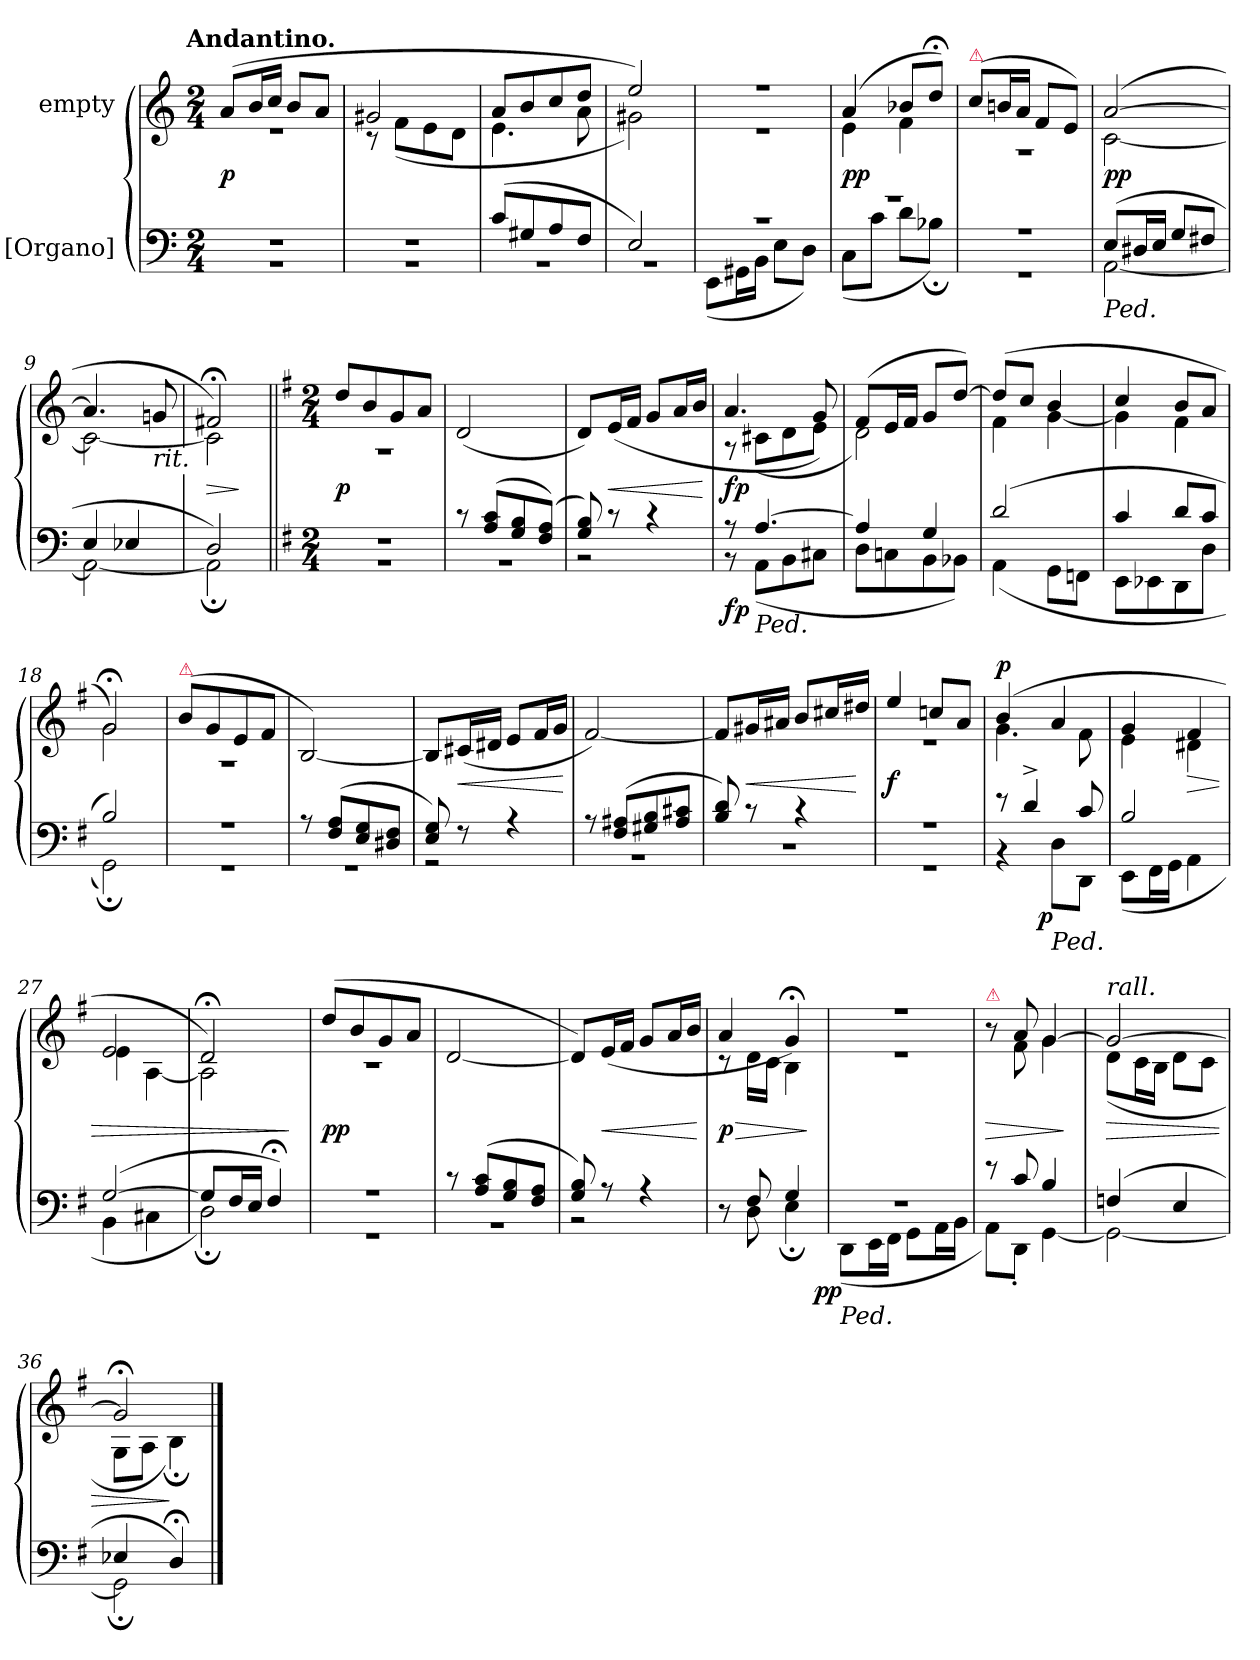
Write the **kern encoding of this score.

**kern	**dynam	**kern	**dynam
*part2	*part2	*part1	*part1
*staff2	*staff2	*staff1	*staff1
*I"[Organo]	*	*I"empty	*
*clefF4	*	*clefG2	*
*k[]	*	*k[]	*
!!LO:TX:omd:t=Andantino.
*M2/4	*	*M2/4	*
=1	=1	=1	=1
*^	*	*^	*
2rF	2rBB	.	(8a/L	2r	p
.	.	.	16b/L	.	.
.	.	.	16cc/JJ	.	.
.	.	.	8b/L	.	.
.	.	.	8a/J	.	.
=2	=2	=2	=2	=2	=2
2rF	2rBB	.	2g#X/	8r	.
.	.	.	.	(8f\L	.
.	.	.	.	8e\	.
.	.	.	.	8d\J	.
=3	=3	=3	=3	=3	=3
(8c/L	2r	.	8a/L	4.e\	.
8G#X/	.	.	8b/	.	.
8A/	.	.	8cc/	.	.
8F/J	.	.	8dd/J	8a\	.
=4	=4	=4	=4	=4	=4
2E/)	2r	.	2ee/)	2g#X\)	.
=5	=5	=5	=5	=5	=5
2rc	(<8EE\L	.	2r	2r	.
.	16GG#X\L	.	.	.	.
.	16BB\JJ	.	.	.	.
.	8E\L	.	.	.	.
.	8D\J)	.	.	.	.
=6	=6	=6	=6	=6	=6
2rg	(8C\L	.	(4a/	4e\	pp
.	8c\J	.	.	.	.
.	8d\L	.	8b-X/L	4f\	.
.	8B-X;<\J)	.	8dd;</J)	.	.
=7	=7	=7	=7	=7	=7
!	!	!	!LO:TX:a:color=crimson:t=⚠	!	!
2r	2r	.	(8cc/L	2r	.
.	.	.	16bn/L	.	.
.	.	.	16a/JJ	.	.
.	.	.	8f/L	.	.
.	.	.	8e/J)	.	.
=8	=8	=8	=8	=8	=8
!LO:TX:b:i:t=Ped.	!	!	!	!	!
(8E/L	[2AA\	.	([2a/	[2c\	pp
16D#X/L	.	.	.	.	.
16E/JJ	.	.	.	.	.
8G/L	.	.	.	.	.
8F#X/J	.	.	.	.	.
=9	=9	=9	=9	=9	=9
4E/	2AA\_	.	4.a/]	2c\_	.
4E-X/	.	.	.	.	.
!	!	!	!LO:TX:b:i:t=rit.	!	!
.	.	.	8gn/	.	.
=10	=10	=10	=10	=10	=10
!	!	!	!	!	!LO:HP:b
2D/)	2AA;<\]	.	2f#X;</)	2c\]	>
*v	*v	*	*	*	*
*	*	*v	*v	*
.	.	.	]
=11||	=11||	=11||	=11||
*k[f#]	*	*k[f#]	*
*M2/4	*	*M2/4	*
*^	*	*^	*
2rF	2rBB	.	8dd/L	2rA	p
.	.	.	8b/	.	.
.	.	.	8g/	.	.
.	.	.	8a/J	.	.
*	*	*	*v	*v	*
=12	=12	=12	=12	=12
8r	2r	.	(2d/	.
(8A/ 8c/L	.	.	.	.
8G/ 8B/	.	.	.	.
(8F#/ 8A/J)	.	.	.	.
=13	=13	=13	=13	=13
8G/ 8B/)	2r	.	8d/L)	.
!	!	!	!	!LO:HP:b
8rc	.	.	(>16e/L	<
.	.	.	16f#/JJ	.
4rc	.	.	8g/L	.
.	.	.	16a/L	.
.	.	.	16b/JJ	.
*v	*v	*	*	*
.	.	.	[
=14	=14	=14	=14
*^	*	*^	*
!	!	!LO:DY:b	!	!	!
8rA	8rBB	fp	4.a/	8r	fp
!LO:TX:b:i:t=Ped.	!	!	!	!	!
[4.A/	(8AA\L	.	.	(8c#X\L	.
.	8BB\	.	.	8d\	.
.	8C#X\J	.	8g/)	8e\J	.
=15	=15	=15	=15	=15	=15
4A/]	8D\L	.	(8f#/L	2d\)	.
.	8Cn\	.	16e/L	.	.
.	.	.	16f#/JJ	.	.
4G/	8BB\	.	8g/L	.	.
.	8BB-X\J)	.	[8dd/J)	.	.
=16	=16	=16	=16	=16	=16
(2d/	(4AA\	.	(8dd/L]	4f#\	.
.	.	.	8cc/J	.	.
.	8GG\L	.	4b/	[4g\	.
.	8FFn\J	.	.	.	.
=17	=17	=17	=17	=17	=17
4c/	8EE\L	.	4cc/	4g\]	.
.	8EE-X\	.	.	.	.
8d/L	8DD\	.	8b/L	4f#\	.
8c/J	8D\J	.	8a/J	.	.
=18	=18	=18	=18	=18	=18
2B/)	2GG;<\)	.	2g;</)	2g\	.
=19	=19	=19	=19	=19	=19
!	!	!	!LO:TX:a:color=crimson:t=⚠	!	!
2r	2r	.	(8b/L	2r	.
.	.	.	8g/	.	.
.	.	.	8e/	.	.
.	.	.	8f#/J	.	.
*	*	*	*v	*v	*
=20	=20	=20	=20	=20
8r	2r	.	[2B/)	.
(8F#/ 8A/L	.	.	.	.
8E/ 8G/	.	.	.	.
8D#X/ 8F#/J	.	.	.	.
=21	=21	=21	=21	=21
8E/ 8G/)	2r	.	8B/L]	.
!	!	!	!	!LO:HP:b
8r	.	.	(16c#X/L	<
.	.	.	16d#X/JJ	.
4r	.	.	8e/L	.
.	.	.	16f#/L	.
.	.	.	16g/JJ	.
*v	*v	*	*	*
.	.	.	[
=22	=22	=22	=22
*^	*	*	*
8r	2r	.	[2f#/)	.
(8F#/ 8A#X/L	.	.	.	.
8G#X/ 8B/	.	.	.	.
8A#/ 8c#X/J	.	.	.	.
=23	=23	=23	=23	=23
8B/ 8d/)	2r	.	8f#/L]	.
!	!	!	!	!LO:HP:b
8r	.	.	16g#X/L	<
.	.	.	16a#X/JJ	.
4r	.	.	8b/L	.
.	.	.	16cc#X/L	.
.	.	.	16dd#X/JJ	[
=24	=24	=24	=24	=24
*	*	*	*^	*
2r	2r	.	4ee/	2r	f
.	.	.	8ccn/L	.	.
.	.	.	8a/J	.	.
=25	=25	=25	=25	=25	=25
!	!	!	!	!	!LO:DY:a
8r	4r	.	(4b/	4.g\	p
4d^/	.	.	.	.	.
!	!LO:TX:b:i:t=Ped.	!	!	!	!
!	!	!LO:DY:b:rj	!	!	!
.	8D\L	p	4a/	.	.
8c/	8DD\J	.	.	8f#\	.
=26	=26	=26	=26	=26	=26
2B/	(8EE\L	.	4g/	4e\	.
.	16FF#\L	.	.	.	.
.	16GG\JJ	.	.	.	.
!	!	!	!	!	!LO:HP:b
.	4AA\	.	4f#/	4d#X\	>
=27	=27	=27	=27	=27	=27
([2G/	4BB\	.	2e/	4e\	.
.	4C#X\	.	.	[4A\	.
=28	=28	=28	=28	=28	=28
8G/L]	2D;<\)	.	2d;</)	2A\]	.
16F#/L	.	.	.	.	.
16E/JJ	.	.	.	.	.
4F#;</)	.	.	.	.	.
*v	*v	*	*	*	*
*	*	*v	*v	*
.	.	.	]
=29	=29	=29	=29
*^	*	*^	*
2r	2r	.	(8dd/L	2r	pp
.	.	.	8b/	.	.
.	.	.	8g/	.	.
.	.	.	8a/J	.	.
*	*	*	*v	*v	*
=30	=30	=30	=30	=30
8r	2r	.	[2d/	.
(8A/ 8c/L	.	.	.	.
8G/ 8B/	.	.	.	.
8F#/ 8A/J	.	.	.	.
=31	=31	=31	=31	=31
8G/ 8B/)	2r	.	8d/L])	.
!	!	!	!	!LO:HP:b
8r	.	.	(>16e/L	<
.	.	.	16f#/JJ	.
4r	.	.	8g/L	.
.	.	.	16a/L	.
.	.	.	16b/JJ	.
*v	*v	*	*	*
.	.	.	[
=32	=32	=32	=32
*^	*	*^	*
!	!	!	!	!	!LO:HP:b
8r	8ryy	.	4a/	8r	> p
8F#/	8D\	.	.	16d\LL	.
.	.	.	.	16c\JJ	.
4G/	4E;<\	.	4g;</)	4B\	.
*v	*v	*	*	*	*
*	*	*v	*v	*
.	.	.	]
=33	=33	=33	=33
*^	*	*^	*
!LO:TX:b:i:t=Ped.	!	!	!	!	!
!	!	!LO:DY:b:rj	!	!	!
2r	(8DD\L	pp	2r	2r	.
.	16EE\L	.	.	.	.
.	16FF#\JJ	.	.	.	.
.	8GG\L	.	.	.	.
.	16AA\L	.	.	.	.
.	16BB\JJ	.	.	.	.
=34	=34	=34	=34	=34	=34
!	!	!	!LO:TX:a:color=crimson:t=⚠	!	!
!	!	!	!	!	!LO:HP:b
8r	8AA\L)	.	8r	8ryy	>
8c/	8DD'\J	.	8a/	8f#\	.
4B/	[4GG\	.	[4g/	4g\	.
*v	*v	*	*	*	*
*	*	*v	*v	*
.	.	.	]
=35	=35	=35	=35
*^	*	*^	*
!	!	!	!LO:TX:a:i:t=rall.	!	!
!	!	!	!	!	!LO:HP:b
(4Fn/	2GG\_	.	2g/_	(8d\L	>
.	.	.	.	16c\L	.
.	.	.	.	16B\JJ	.
4E/	.	.	.	8d\L	.
.	.	.	.	8c\J	.
=36	=36	=36	=36	=36	=36
4E-X/	2GG;<\]	.	2g;</]	8G\L	.
.	.	.	.	8A\J	.
4D;</)	.	.	.	4B;<\)	]
*v	*v	*	*	*	*
*	*	*v	*v	*
==	==	==	==
*-	*-	*-	*-
